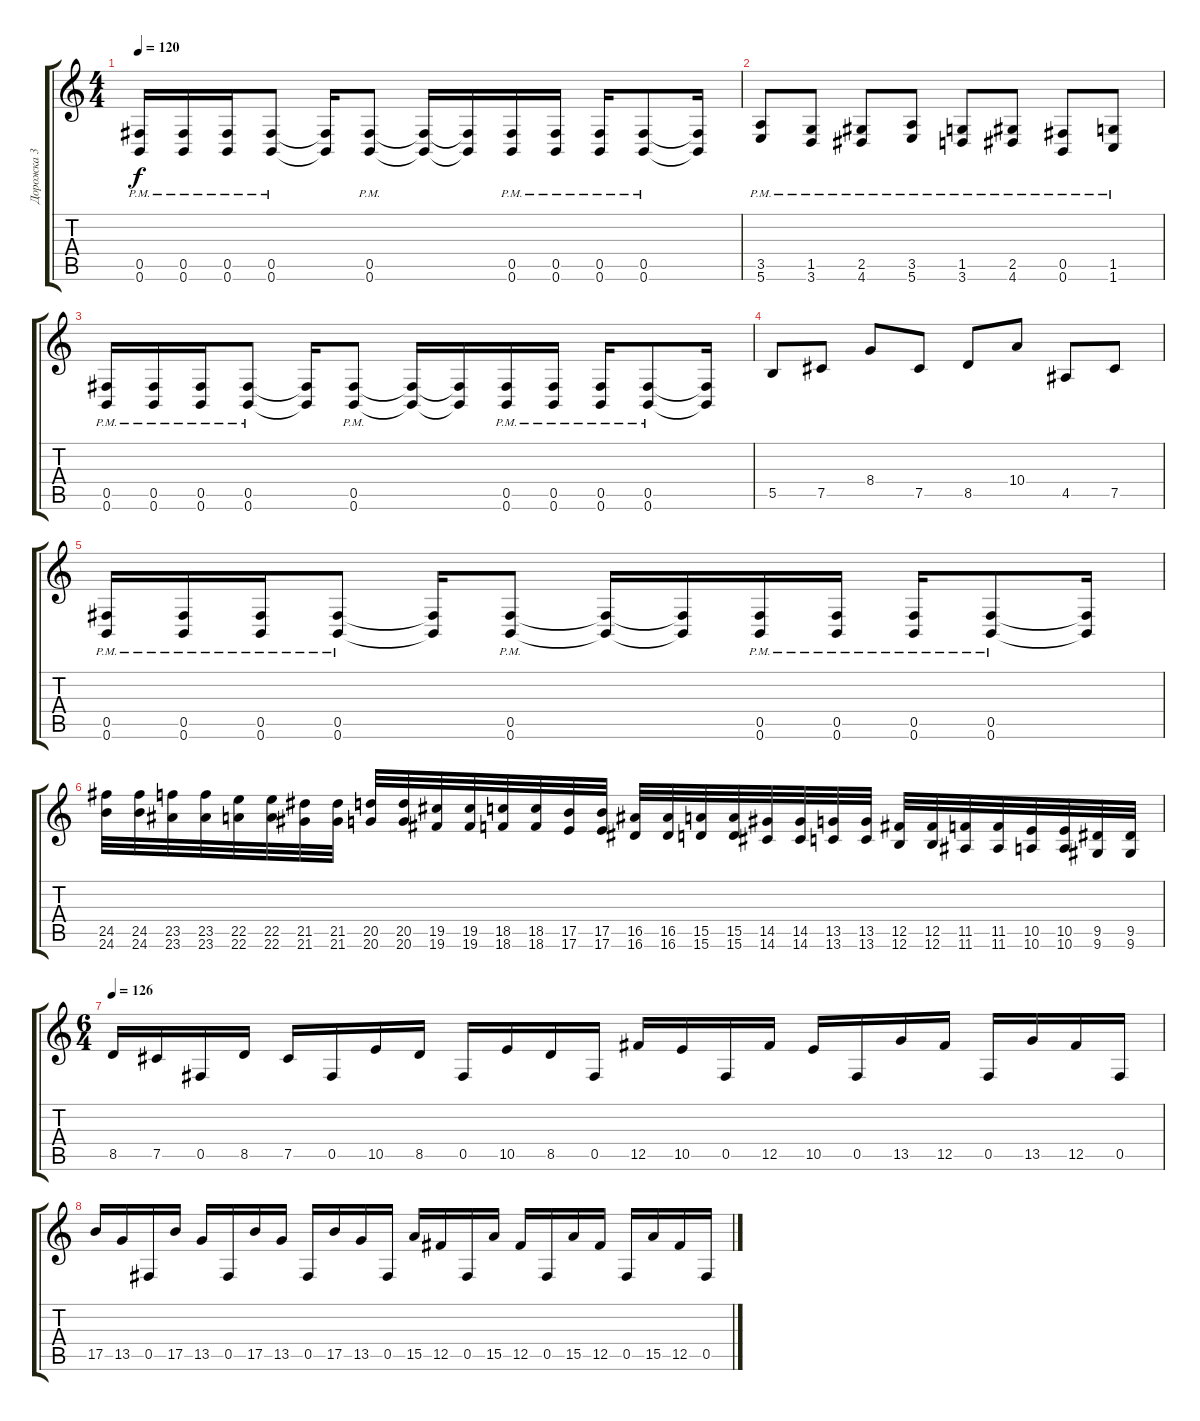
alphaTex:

\track ("Дорожка 3" "Дорожка 3") {instrument distortionguitar}
\staff {score tabs}
\tuning (Db4 Ab3 E3 B2 Gb2 B1) {hide}
\ts (4 4)
\tempo 120
\clef g2
\ks c
(0.5{pm} 0.6).16{dy f} (0.5{pm} 0.6).16 (0.5{pm} 0.6).16 (0.5{pm} 0.6).8 (0.5{t} 0.6{t}).16 (0.5{pm} 0.6).8 (0.5{t} 0.6{t}).16 (0.5{t} 0.6{t}).16 (0.5{pm} 0.6).16 (0.5{pm} 0.6).16 (0.5{pm} 0.6).16 (0.5{pm} 0.6).8 (0.5{t} 0.6{t}).16 |
(3.5{pm} 5.6).8 (1.5{pm} 3.6).8 (2.5{pm} 4.6).8 (3.5{pm} 5.6).8 (1.5{pm} 3.6).8 (2.5{pm} 4.6).8 (0.5{pm} 0.6).8 (1.5{pm} 1.6).8 |
(0.5{pm} 0.6).16 (0.5{pm} 0.6).16 (0.5{pm} 0.6).16 (0.5{pm} 0.6).8 (0.5{t} 0.6{t}).16 (0.5{pm} 0.6).8 (0.5{t} 0.6{t}).16 (0.5{t} 0.6{t}).16 (0.5{pm} 0.6).16 (0.5{pm} 0.6).16 (0.5{pm} 0.6).16 (0.5{pm} 0.6).8 (0.5{t} 0.6{t}).16 |
5.5.8 7.5.8 8.4.8 7.5.8 8.5.8 10.4.8 4.5.8 7.5.8 |
(0.5{pm} 0.6).16 (0.5{pm} 0.6).16 (0.5{pm} 0.6).16 (0.5{pm} 0.6).8 (0.5{t} 0.6{t}).16 (0.5{pm} 0.6).8 (0.5{t} 0.6{t}).16 (0.5{t} 0.6{t}).16 (0.5{pm} 0.6).16 (0.5{pm} 0.6).16 (0.5{pm} 0.6).16 (0.5{pm} 0.6).8 (0.5{t} 0.6{t}).16 |
(24.5 24.6).32{instrument guitarfretnoise} (24.5 24.6).32 (23.5 23.6).32 (23.5 23.6).32 (22.5 22.6).32 (22.5 22.6).32 (21.5 21.6).32 (21.5 21.6).32 (20.5 20.6).32 (20.5 20.6).32 (19.5 19.6).32 (19.5 19.6).32 (18.5 18.6).32 (18.5 18.6).32 (17.5 17.6).32 (17.5 17.6).32 (16.5 16.6).32 (16.5 16.6).32 (15.5 15.6).32 (15.5 15.6).32 (14.5 14.6).32 (14.5 14.6).32 (13.5 13.6).32 (13.5 13.6).32 (12.5 12.6).32 (12.5 12.6).32 (11.5 11.6).32 (11.5 11.6).32 (10.5 10.6).32 (10.5 10.6).32 (9.5 9.6).32 (9.5 9.6).32 |
\ts (6 4)
\tempo 126
8.5.16{instrument distortionguitar} 7.5.16 0.5.16 8.5.16 7.5.16 0.5.16 10.5.16 8.5.16 0.5.16 10.5.16 8.5.16 0.5.16 12.5.16 10.5.16 0.5.16 12.5.16 10.5.16 0.5.16 13.5.16 12.5.16 0.5.16 13.5.16 12.5.16 0.5.16 |
17.5.16 13.5.16 0.5.16 17.5.16 13.5.16 0.5.16 17.5.16 13.5.16 0.5.16 17.5.16 13.5.16 0.5.16 15.5.16 12.5.16 0.5.16 15.5.16 12.5.16 0.5.16 15.5.16 12.5.16 0.5.16 15.5.16 12.5.16 0.5.16
